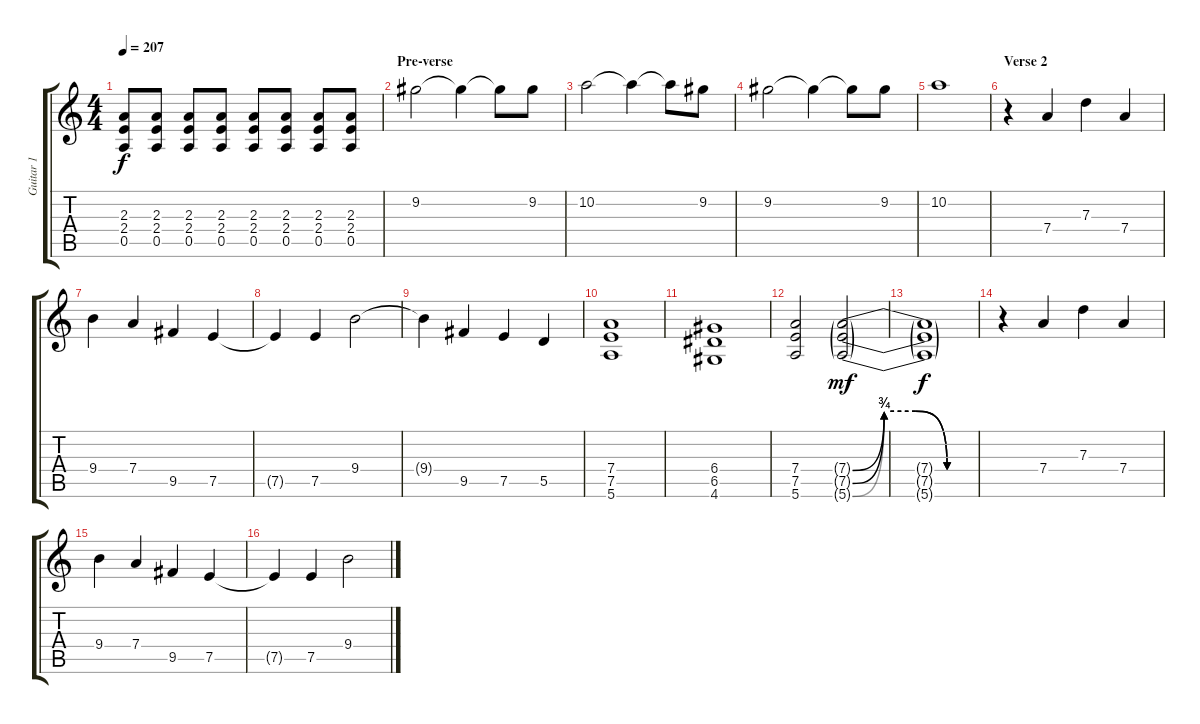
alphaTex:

\track ("Guitar 1" "Guitar 1") {instrument distortionguitar}
\staff {score tabs}
\tuning (E4 B3 G3 D3 A2 E2) {hide}
\ts (4 4)
\tempo 207
\clef g2
\ks c
(2.3{t} 2.4{t} 0.5{t}).8{dy f} (2.3 2.4 0.5).8 (2.3 2.4 0.5).8 (2.3 2.4 0.5).8 (2.3 2.4 0.5).8 (2.3 2.4 0.5).8 (2.3 2.4 0.5).8 (2.3 2.4 0.5).8 |
\section ("" "Pre-verse")
9.2.2 9.2{t}.4 9.2{t}.8 9.2.8 |
10.2.2 10.2{t}.4 10.2{t}.8 9.2.8 |
9.2.2 9.2{t}.4 9.2{t}.8 9.2.8 |
10.2.1 |
\section ("" "Verse 2")
r.4 7.4.4 7.3.4 7.4.4 |
9.4.4 7.4.4 9.5.4 7.5.4 |
7.5{t}.4 7.5.4 9.4.2 |
9.4{t}.4 9.5.4 7.5.4 5.5.4 |
(7.4 7.5 5.6).1 |
(6.4 6.5 4.6).1 |
(7.4 7.5 5.6).2 (7.4{be (custom 0 0 15 3 30 3 45 0 60 0) g} 7.5{be (custom 0 0 15 3 30 3 45 0 60 0) g} 5.6{be (custom 0 0 15 3 30 3 45 0 60 0) g}).2{dy mf} |
(7.4{t} 7.5{t} 5.6{t}).1{dy f} |
r.4 7.4.4 7.3.4 7.4.4 |
9.4.4 7.4.4 9.5.4 7.5.4 |
7.5{t}.4 7.5.4 9.4.2
